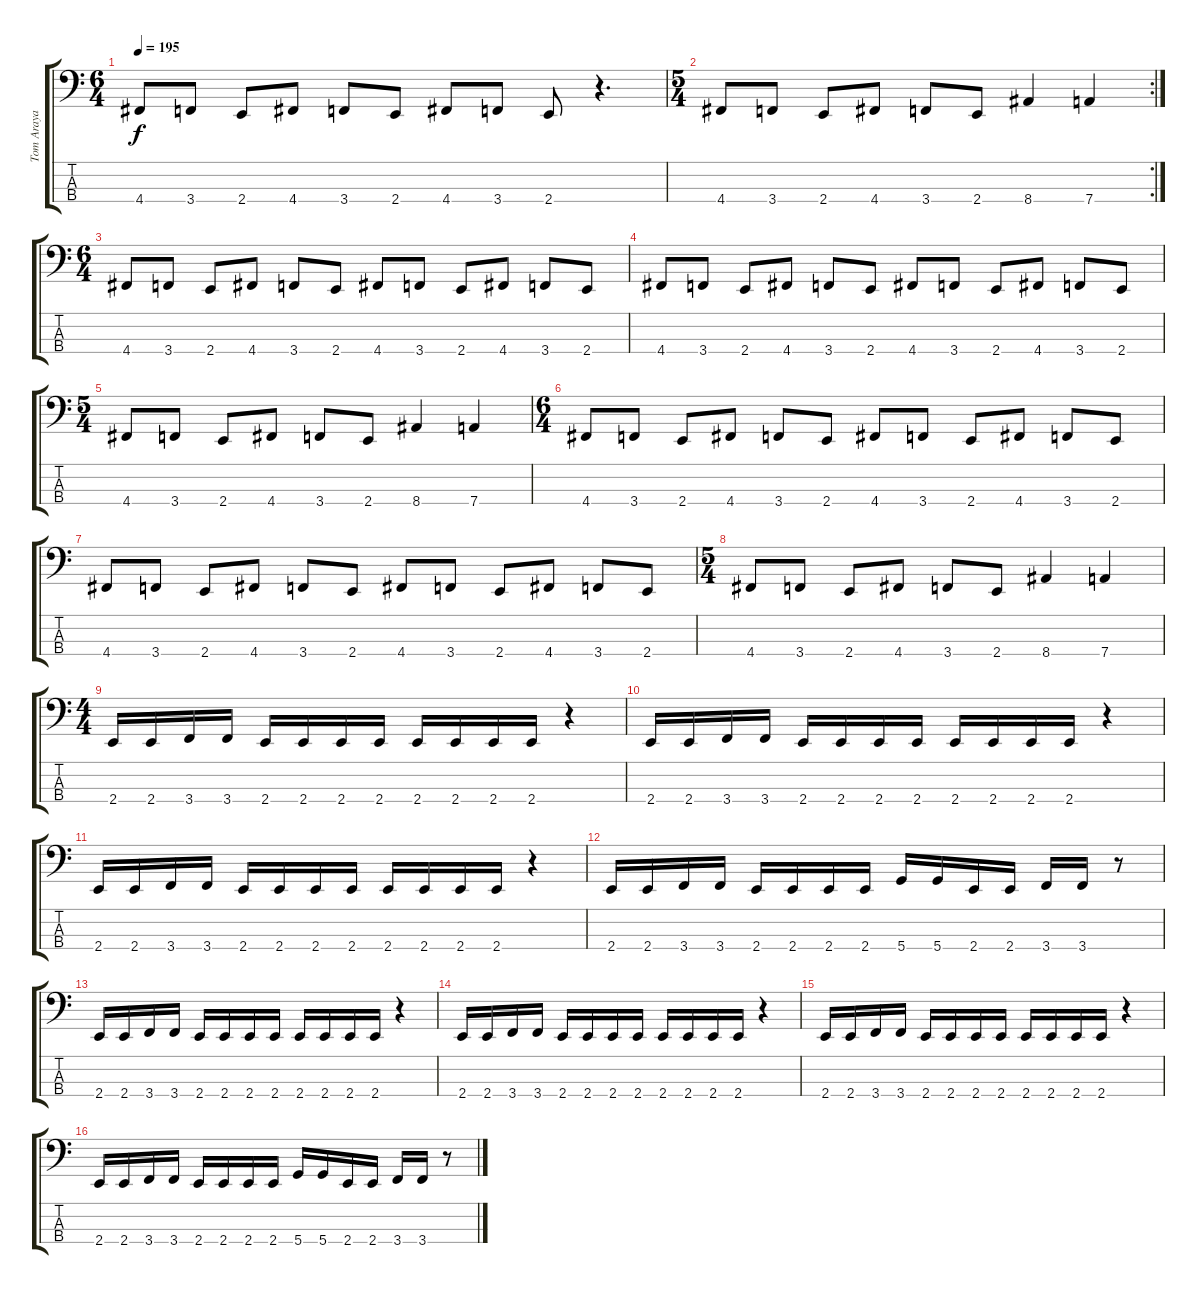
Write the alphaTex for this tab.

\track ("Tom Araya" "Tom Araya") {instrument electricbasspick}
\staff {score tabs}
\tuning (G2 D2 A1 D1) {hide}
\ts (6 4)
\tempo 195
\clef f4
\ks c
4.4.8{dy f} 3.4.8 2.4.8 4.4.8 3.4.8 2.4.8 4.4.8 3.4.8 2.4.8 r.4{d} |
\rc 2
\ts (5 4)
4.4.8 3.4.8 2.4.8 4.4.8 3.4.8 2.4.8 8.4.4 7.4.4 |
\ts (6 4)
4.4.8 3.4.8 2.4.8 4.4.8 3.4.8 2.4.8 4.4.8 3.4.8 2.4.8 4.4.8 3.4.8 2.4.8 |
4.4.8 3.4.8 2.4.8 4.4.8 3.4.8 2.4.8 4.4.8 3.4.8 2.4.8 4.4.8 3.4.8 2.4.8 |
\ts (5 4)
4.4.8 3.4.8 2.4.8 4.4.8 3.4.8 2.4.8 8.4.4 7.4.4 |
\ts (6 4)
4.4.8 3.4.8 2.4.8 4.4.8 3.4.8 2.4.8 4.4.8 3.4.8 2.4.8 4.4.8 3.4.8 2.4.8 |
4.4.8 3.4.8 2.4.8 4.4.8 3.4.8 2.4.8 4.4.8 3.4.8 2.4.8 4.4.8 3.4.8 2.4.8 |
\ts (5 4)
4.4.8 3.4.8 2.4.8 4.4.8 3.4.8 2.4.8 8.4.4 7.4.4 |
\ts (4 4)
2.4.16 2.4.16 3.4.16 3.4.16 2.4.16 2.4.16 2.4.16 2.4.16 2.4.16 2.4.16 2.4.16 2.4.16 r.4 |
2.4.16 2.4.16 3.4.16 3.4.16 2.4.16 2.4.16 2.4.16 2.4.16 2.4.16 2.4.16 2.4.16 2.4.16 r.4 |
2.4.16 2.4.16 3.4.16 3.4.16 2.4.16 2.4.16 2.4.16 2.4.16 2.4.16 2.4.16 2.4.16 2.4.16 r.4 |
2.4.16 2.4.16 3.4.16 3.4.16 2.4.16 2.4.16 2.4.16 2.4.16 5.4.16 5.4.16 2.4.16 2.4.16 3.4.16 3.4.16 r.8 |
2.4.16 2.4.16 3.4.16 3.4.16 2.4.16 2.4.16 2.4.16 2.4.16 2.4.16 2.4.16 2.4.16 2.4.16 r.4 |
2.4.16 2.4.16 3.4.16 3.4.16 2.4.16 2.4.16 2.4.16 2.4.16 2.4.16 2.4.16 2.4.16 2.4.16 r.4 |
2.4.16 2.4.16 3.4.16 3.4.16 2.4.16 2.4.16 2.4.16 2.4.16 2.4.16 2.4.16 2.4.16 2.4.16 r.4 |
2.4.16 2.4.16 3.4.16 3.4.16 2.4.16 2.4.16 2.4.16 2.4.16 5.4.16 5.4.16 2.4.16 2.4.16 3.4.16 3.4.16 r.8
